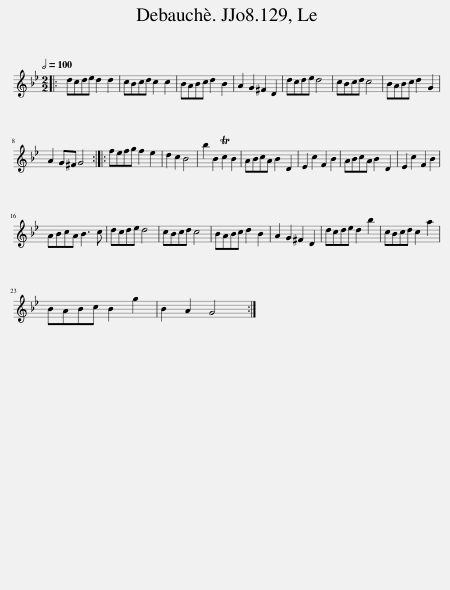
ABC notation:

X:1
L:1/8
Q:1/2=100
M:2/2
I:linebreak $
K:Gmin
V:1 treble
V:1
|: dcde d2 d2 | cBcd c2 c2 | BABc d2 B2 | A2 G2 ^F2 D2 | dcde d4 | %5
 cBcd c4 | BABc d2 G2 |$ A2 G^F G4 :: fefg f2 e2 | d2 c2 B4 | %10
 b2 B2 Tc2 B2 | ABcA B2 D2 | E2 c2 F2 B2 | ABcA B2 D2 | E2 c2 F2 B2 |$ %15
 ABcA B3 c | dcde d4 | cBcd c4 | BABc d2 B2 | A2 G2 ^F2 D2 | %20
 dcde d2 b2 | cBcd c2 a2 |$ BABc B2 g2 | B2 A2 G4 :| %24
